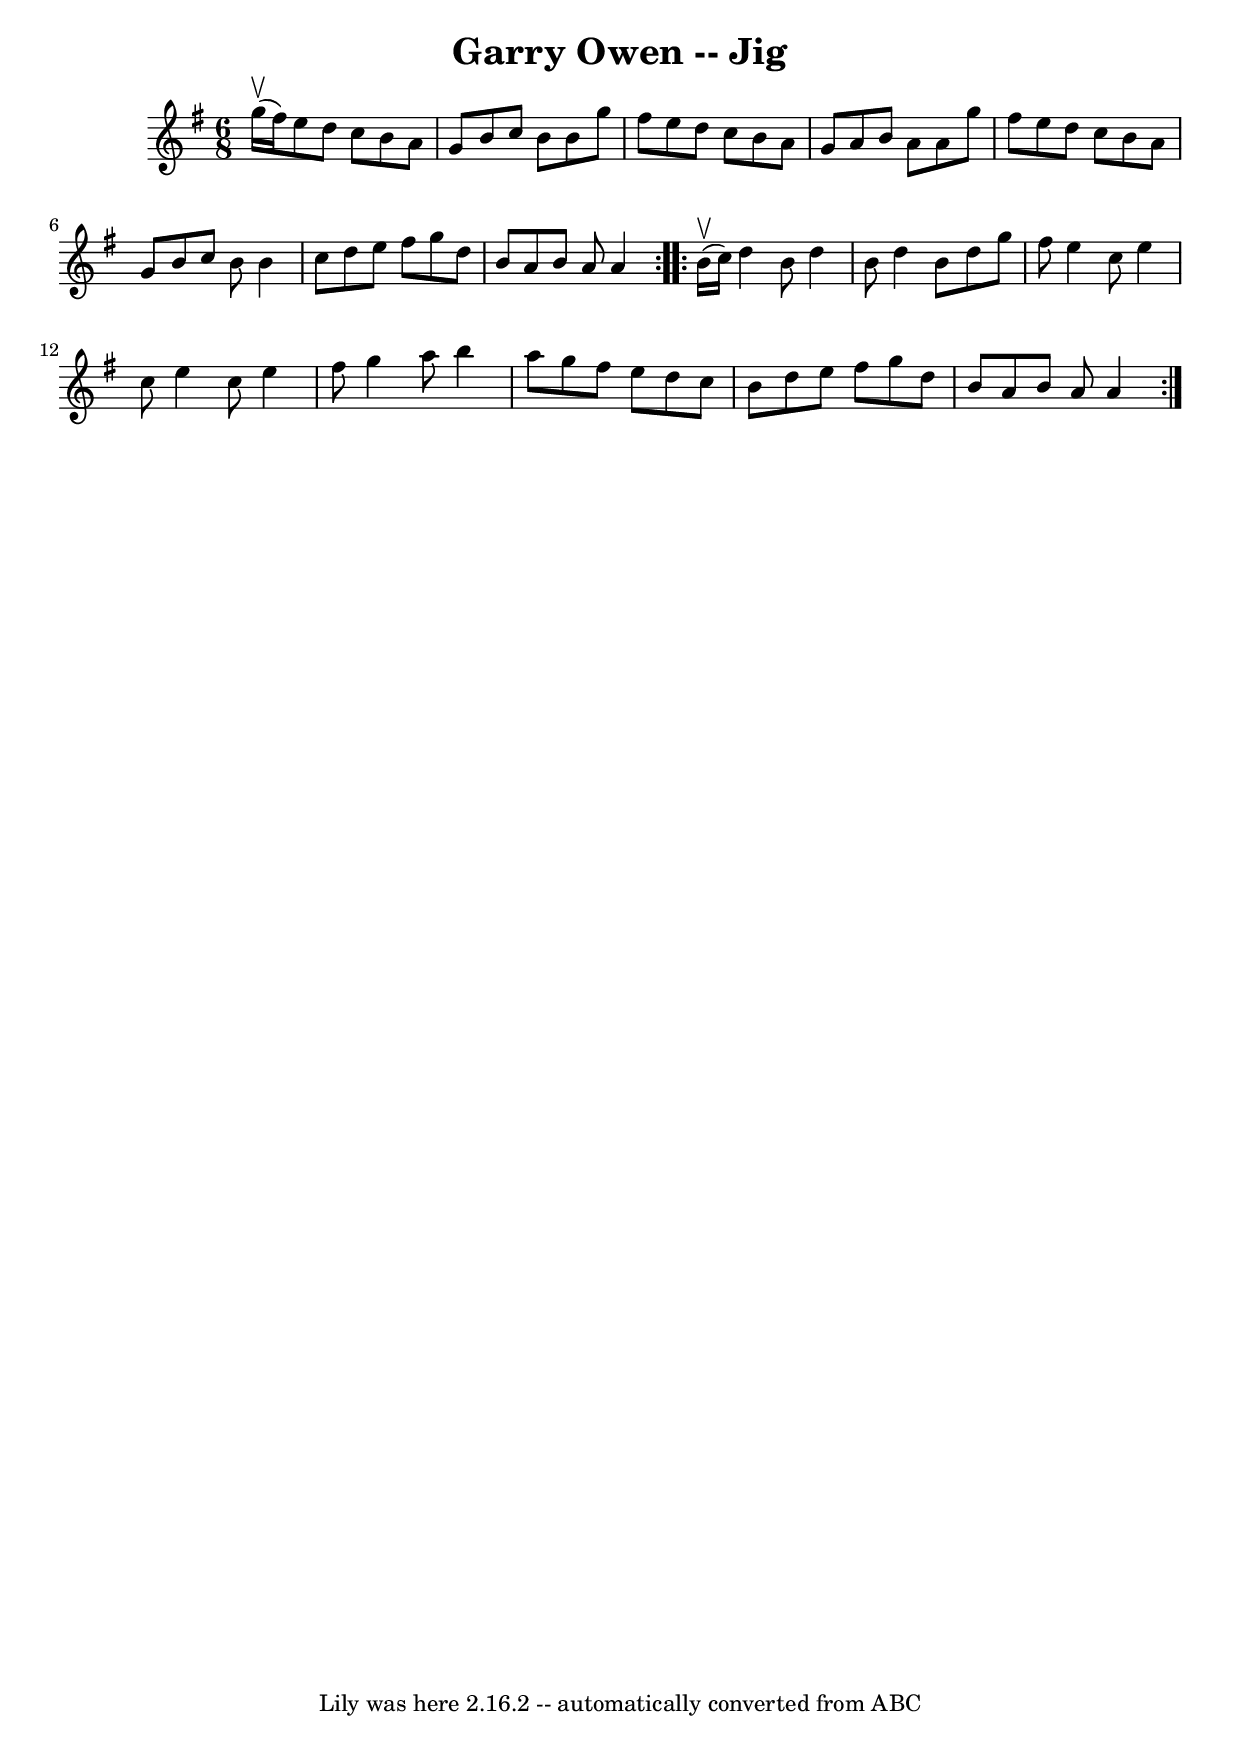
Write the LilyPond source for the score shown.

\version "2.16.2"
\include "Mammoth.ily"
\header {
  %% book = "Ryan's Mammoth Collection"
  crossRefNumber = "1"
  footnotes = "\\\\GARRY OWEN. (FORE AND AFTER.) Two couples stand in a line, partners\\\\facing each other.  All balance, straight or Highland chain, (this is\\\\repeat:ed two or three times) a lady and gent, stop in the centre and\\\\balance, straight right and left, other couple the same. Repeat: at:\\\\pleasure."
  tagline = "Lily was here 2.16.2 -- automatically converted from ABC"
  title = "Garry Owen -- Jig"

}
voicedefault =  {



  \repeat volta 2 {

    \time 6/8 
    \key g \major
 g''16^\upbow(fis''16) |
    e''8 d''8  
    c''8 b'8 a'8 g'8  |
    b'8 c''8 b'8 b'8 g''8    
    fis''8  |
    e''8 d''8 c''8 b'8 a'8 g'8  |
    a'8    
    b'8 a'8 a'8 g''8 fis''8  |
    e''8 d''8 c''8 b'8    
    a'8 g'8  |
    b'8 c''8 b'8 b'4 c''8  |
    d''8    
    e''8 fis''8 g''8 d''8 b'8  |
    a'8 b'8 a'8 a'4  

  } 
  \repeat volta 2 {
    b'16^\upbow(c''16) |
    d''4 b'8    
    d''4 b'8  |
    d''4 b'8 d''8 g''8 fis''8  |
    e''4  
    c''8 e''4 c''8  |
    e''4 c''8 e''4 fis''8  |
    
    g''4 a''8 b''4 a''8  |
    g''8 fis''8 e''8 d''8 c''8 
    b'8  |
    d''8 e''8 fis''8 g''8 d''8 b'8  |
    
    a'8 b'8 a'8 a'4  
  }   

}

\score{
  <<

    \context Staff="default"
    {
      \voicedefault 
      
    }

  >>
  \layout {
    
  }
  \midi {
  }

}
